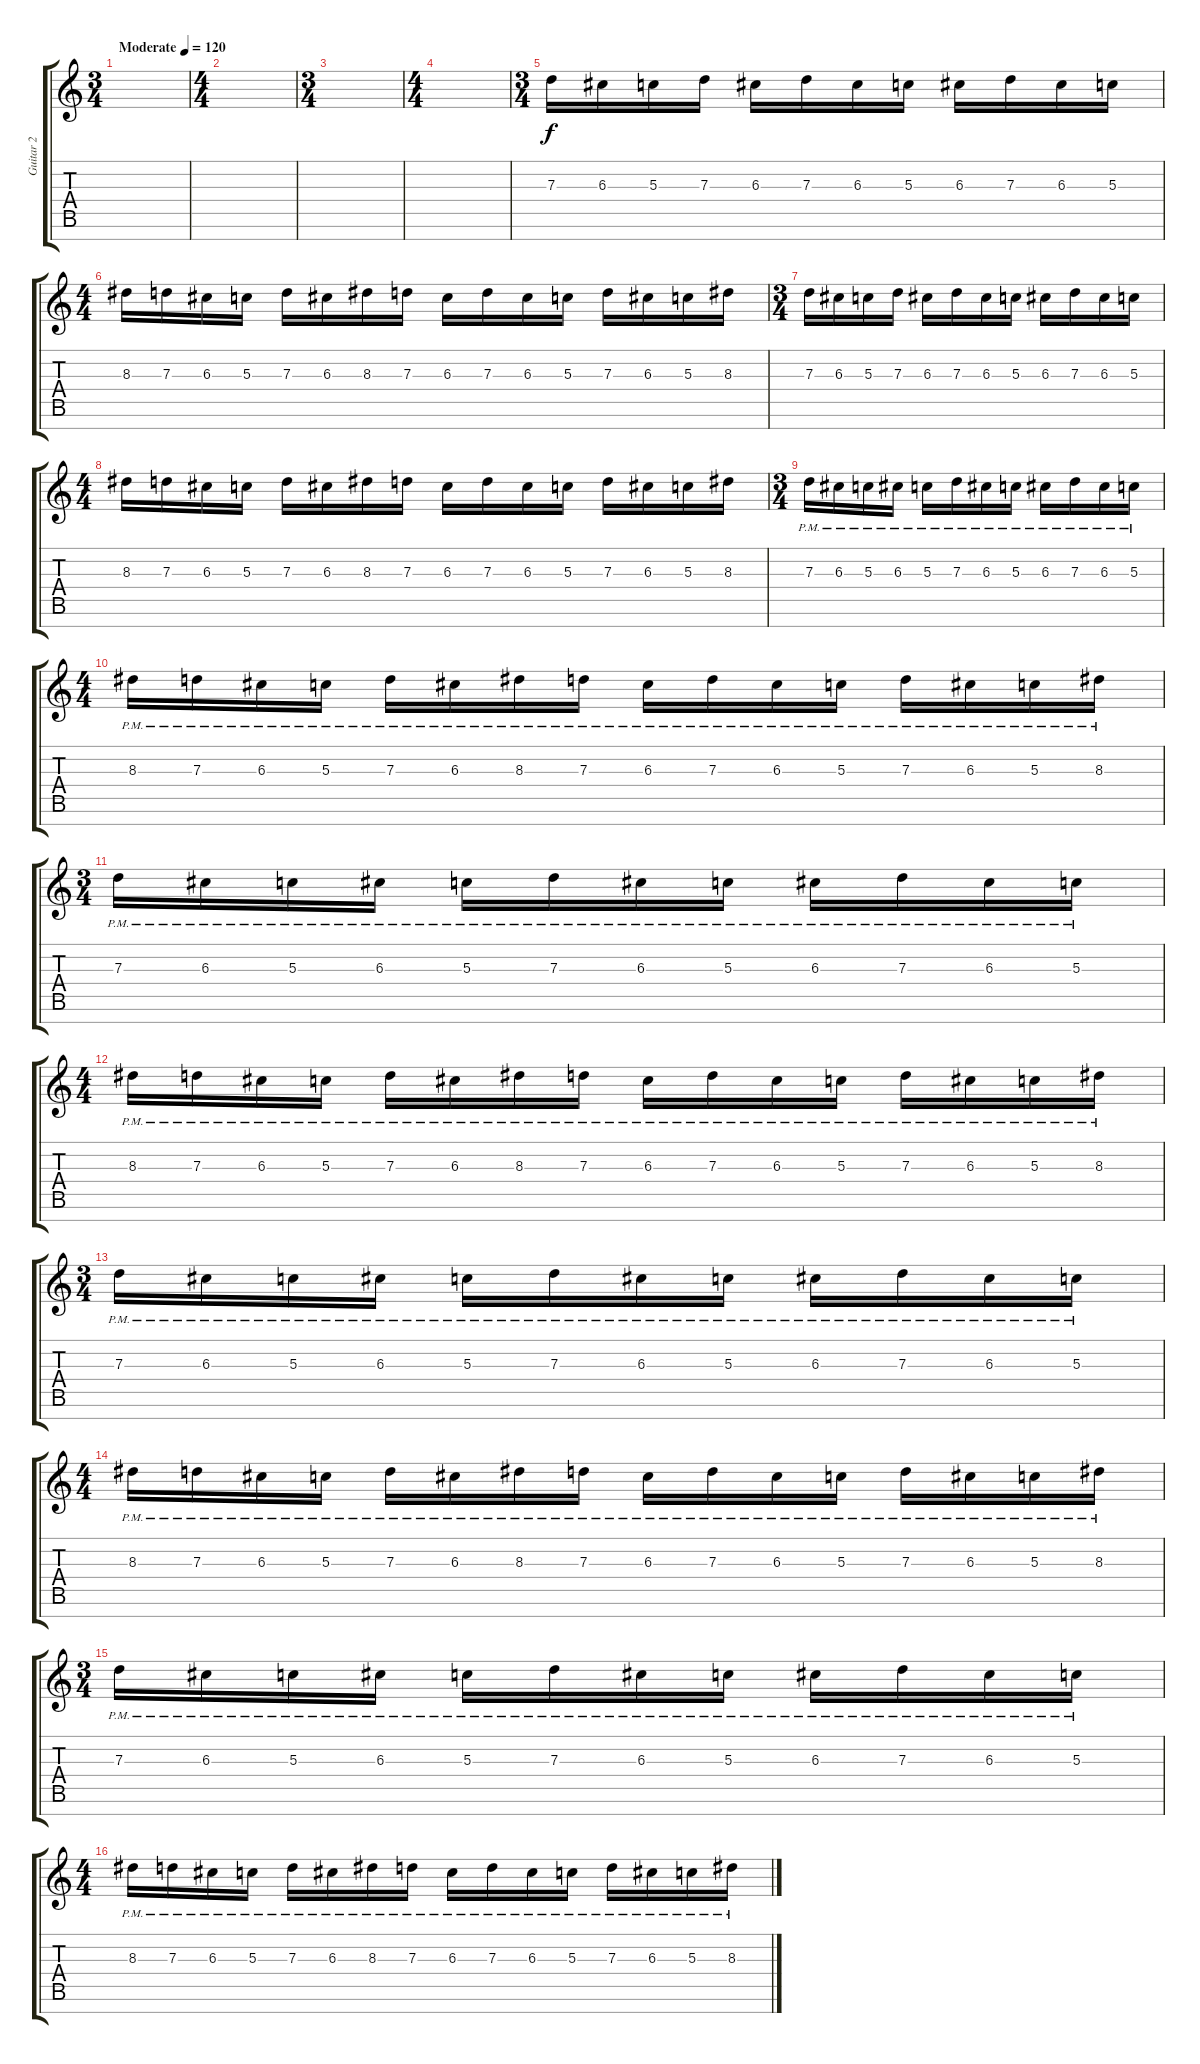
\track ("Guitar 2" "Guitar 2") {instrument distortionguitar}
\staff {score tabs}
\tuning (E4 B3 G3 D3 A2 E2 B1) {hide}
\ts (3 4)
\tempo (120 "Moderate")
\clef g2
\ks c
|
\ts (4 4)
|
\ts (3 4)
|
\ts (4 4)
|
\ts (3 4)
7.3.16 6.3.16 5.3.16 7.3.16 6.3.16 7.3.16 6.3.16 5.3.16 6.3.16 7.3.16 6.3.16 5.3.16 |
\ts (4 4)
8.3.16 7.3.16 6.3.16 5.3.16 7.3.16 6.3.16 8.3.16 7.3.16 6.3.16 7.3.16 6.3.16 5.3.16 7.3.16 6.3.16 5.3.16 8.3.16 |
\ts (3 4)
7.3.16 6.3.16 5.3.16 7.3.16 6.3.16 7.3.16 6.3.16 5.3.16 6.3.16 7.3.16 6.3.16 5.3.16 |
\ts (4 4)
8.3.16 7.3.16 6.3.16 5.3.16 7.3.16 6.3.16 8.3.16 7.3.16 6.3.16 7.3.16 6.3.16 5.3.16 7.3.16 6.3.16 5.3.16 8.3.16 |
\ts (3 4)
7.3{pm}.16 6.3{pm}.16 5.3{pm}.16 6.3{pm}.16 5.3{pm}.16 7.3{pm}.16 6.3{pm}.16 5.3{pm}.16 6.3{pm}.16 7.3{pm}.16 6.3{pm}.16 5.3{pm}.16 |
\ts (4 4)
8.3{pm}.16 7.3{pm}.16 6.3{pm}.16 5.3{pm}.16 7.3{pm}.16 6.3{pm}.16 8.3{pm}.16 7.3{pm}.16 6.3{pm}.16 7.3{pm}.16 6.3{pm}.16 5.3{pm}.16 7.3{pm}.16 6.3{pm}.16 5.3{pm}.16 8.3{pm}.16 |
\ts (3 4)
7.3{pm}.16 6.3{pm}.16 5.3{pm}.16 6.3{pm}.16 5.3{pm}.16 7.3{pm}.16 6.3{pm}.16 5.3{pm}.16 6.3{pm}.16 7.3{pm}.16 6.3{pm}.16 5.3{pm}.16 |
\ts (4 4)
8.3{pm}.16 7.3{pm}.16 6.3{pm}.16 5.3{pm}.16 7.3{pm}.16 6.3{pm}.16 8.3{pm}.16 7.3{pm}.16 6.3{pm}.16 7.3{pm}.16 6.3{pm}.16 5.3{pm}.16 7.3{pm}.16 6.3{pm}.16 5.3{pm}.16 8.3{pm}.16 |
\ts (3 4)
7.3{pm}.16 6.3{pm}.16 5.3{pm}.16 6.3{pm}.16 5.3{pm}.16 7.3{pm}.16 6.3{pm}.16 5.3{pm}.16 6.3{pm}.16 7.3{pm}.16 6.3{pm}.16 5.3{pm}.16 |
\ts (4 4)
8.3{pm}.16 7.3{pm}.16 6.3{pm}.16 5.3{pm}.16 7.3{pm}.16 6.3{pm}.16 8.3{pm}.16 7.3{pm}.16 6.3{pm}.16 7.3{pm}.16 6.3{pm}.16 5.3{pm}.16 7.3{pm}.16 6.3{pm}.16 5.3{pm}.16 8.3{pm}.16 |
\ts (3 4)
7.3{pm}.16 6.3{pm}.16 5.3{pm}.16 6.3{pm}.16 5.3{pm}.16 7.3{pm}.16 6.3{pm}.16 5.3{pm}.16 6.3{pm}.16 7.3{pm}.16 6.3{pm}.16 5.3{pm}.16 |
\ts (4 4)
8.3{pm}.16 7.3{pm}.16 6.3{pm}.16 5.3{pm}.16 7.3{pm}.16 6.3{pm}.16 8.3{pm}.16 7.3{pm}.16 6.3{pm}.16 7.3{pm}.16 6.3{pm}.16 5.3{pm}.16 7.3{pm}.16 6.3{pm}.16 5.3{pm}.16 8.3{pm}.16
